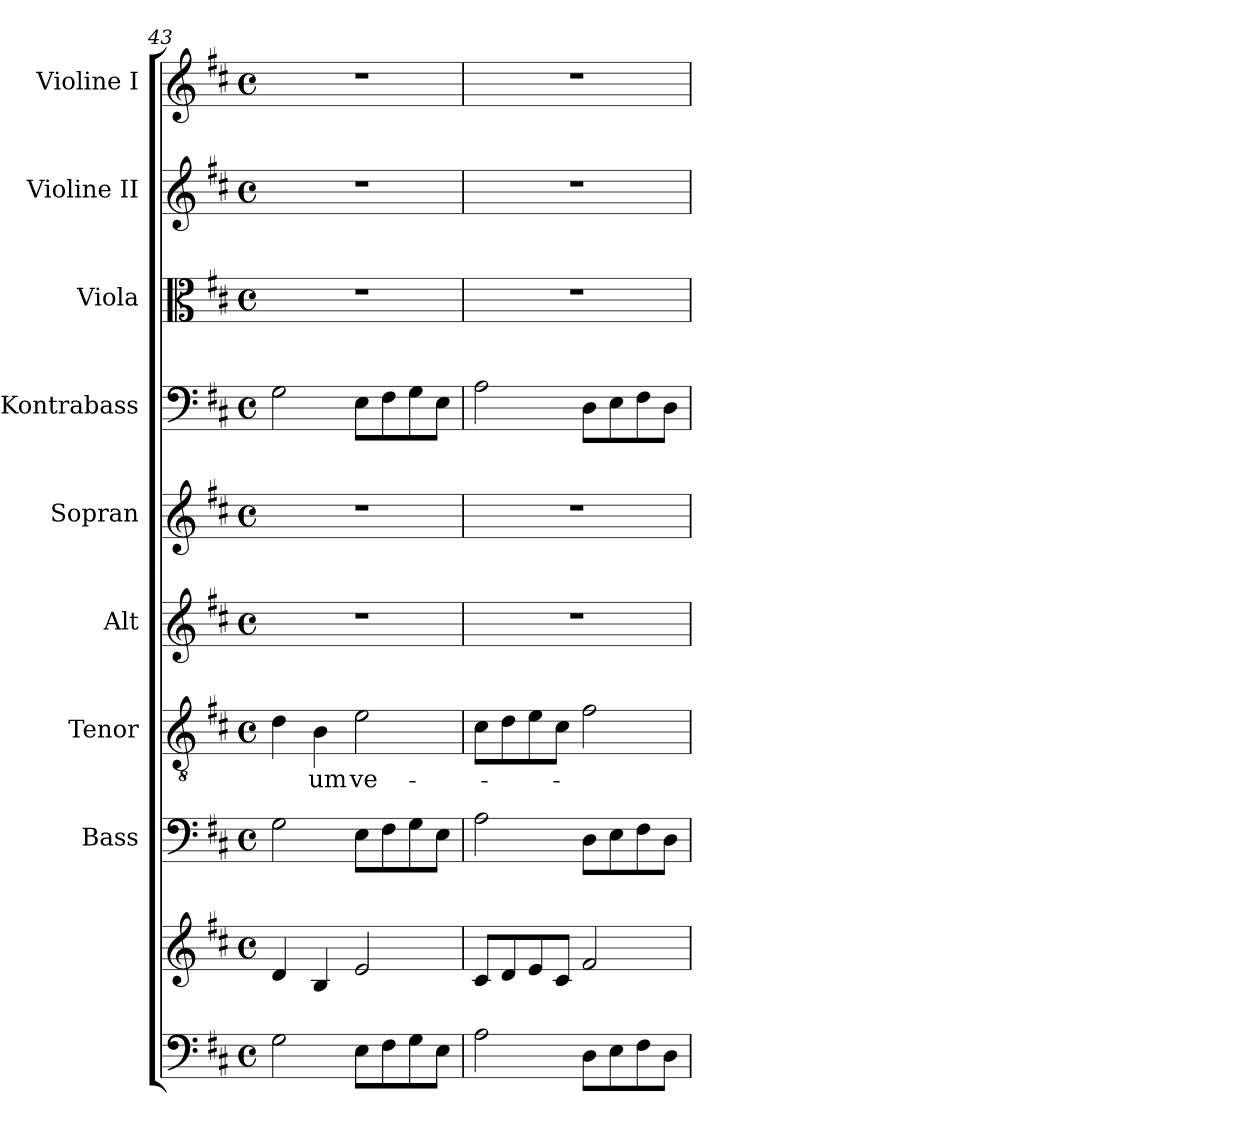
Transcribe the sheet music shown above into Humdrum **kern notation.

**kern	**kern	**kern	**kern	**text	**kern	**kern	**kern	**kern	**kern	**kern
*part9	*part9	*part8	*part7	*part7	*part6	*part5	*part4	*part3	*part2	*part1
*staff10	*staff9	*staff8	*staff7	*staff7	*staff6	*staff5	*staff4	*staff3	*staff2	*staff1
*	*	*I"Bass	*I"Tenor	*	*I"Alt	*I"Sopran	*I"Kontrabass	*I"Viola	*I"Violine II	*I"Violine I
*	*	*I'B.	*I'T.	*	*I'A.	*I'S.	*I'Kb.	*I'Vla.	*I'Vl. II	*I'Vl. I
*clefF4	*clefG2	*clefF4	*clefGv2	*	*clefG2	*clefG2	*clefF4	*clefC3	*clefG2	*clefG2
*	*	*	*	*	*	*	*ITrd7c12	*	*	*
*k[f#c#]	*k[f#c#]	*k[f#c#]	*k[f#c#]	*	*k[f#c#]	*k[f#c#]	*k[f#c#]	*k[f#c#]	*k[f#c#]	*k[f#c#]
*D:	*D:	*D:	*D:	*	*D:	*D:	*D:	*D:	*D:	*D:
*M4/4	*M4/4	*M4/4	*M4/4	*	*M4/4	*M4/4	*M4/4	*M4/4	*M4/4	*M4/4
*met(c)	*met(c)	*met(c)	*met(c)	*	*met(c)	*met(c)	*met(c)	*met(c)	*met(c)	*met(c)
=43	=43	=43	=43	=43	=43	=43	=43	=43	=43	=43
2G\	4d/	2G\	4d\	.	1r	1r	2GG\	1r	1r	1r
!	!	!	!	!LO:LY:b	!	!	!	!	!	!
.	4B/	.	4B\	-um	.	.	.	.	.	.
!	!	!	!	!LO:LY:b	!	!	!	!	!	!
8E\L	2e/	8E\L	2e\	ve-	.	.	8EE\L	.	.	.
8F#\	.	8F#\	.	.	.	.	8FF#\	.	.	.
8G\	.	8G\	.	.	.	.	8GG\	.	.	.
8E\J	.	8E\J	.	.	.	.	8EE\J	.	.	.
!!LO:PB:g=z
=44	=44	=44	=44	=44	=44	=44	=44	=44	=44	=44
2A\	8c#/L	2A\	8c#\L	.	1r	1r	2AA\	1r	1r	1r
.	8d/	.	8d\	.	.	.	.	.	.	.
.	8e/	.	8e\	.	.	.	.	.	.	.
.	8c#/J	.	8c#\J	.	.	.	.	.	.	.
8D\L	2f#/	8D\L	2f#\	.	.	.	8DD\L	.	.	.
8E\	.	8E\	.	.	.	.	8EE\	.	.	.
8F#\	.	8F#\	.	.	.	.	8FF#\	.	.	.
8D\J	.	8D\J	.	.	.	.	8DD\J	.	.	.
=	=	=	=	=	=	=	=	=	=	=
*-	*-	*-	*-	*-	*-	*-	*-	*-	*-	*-
